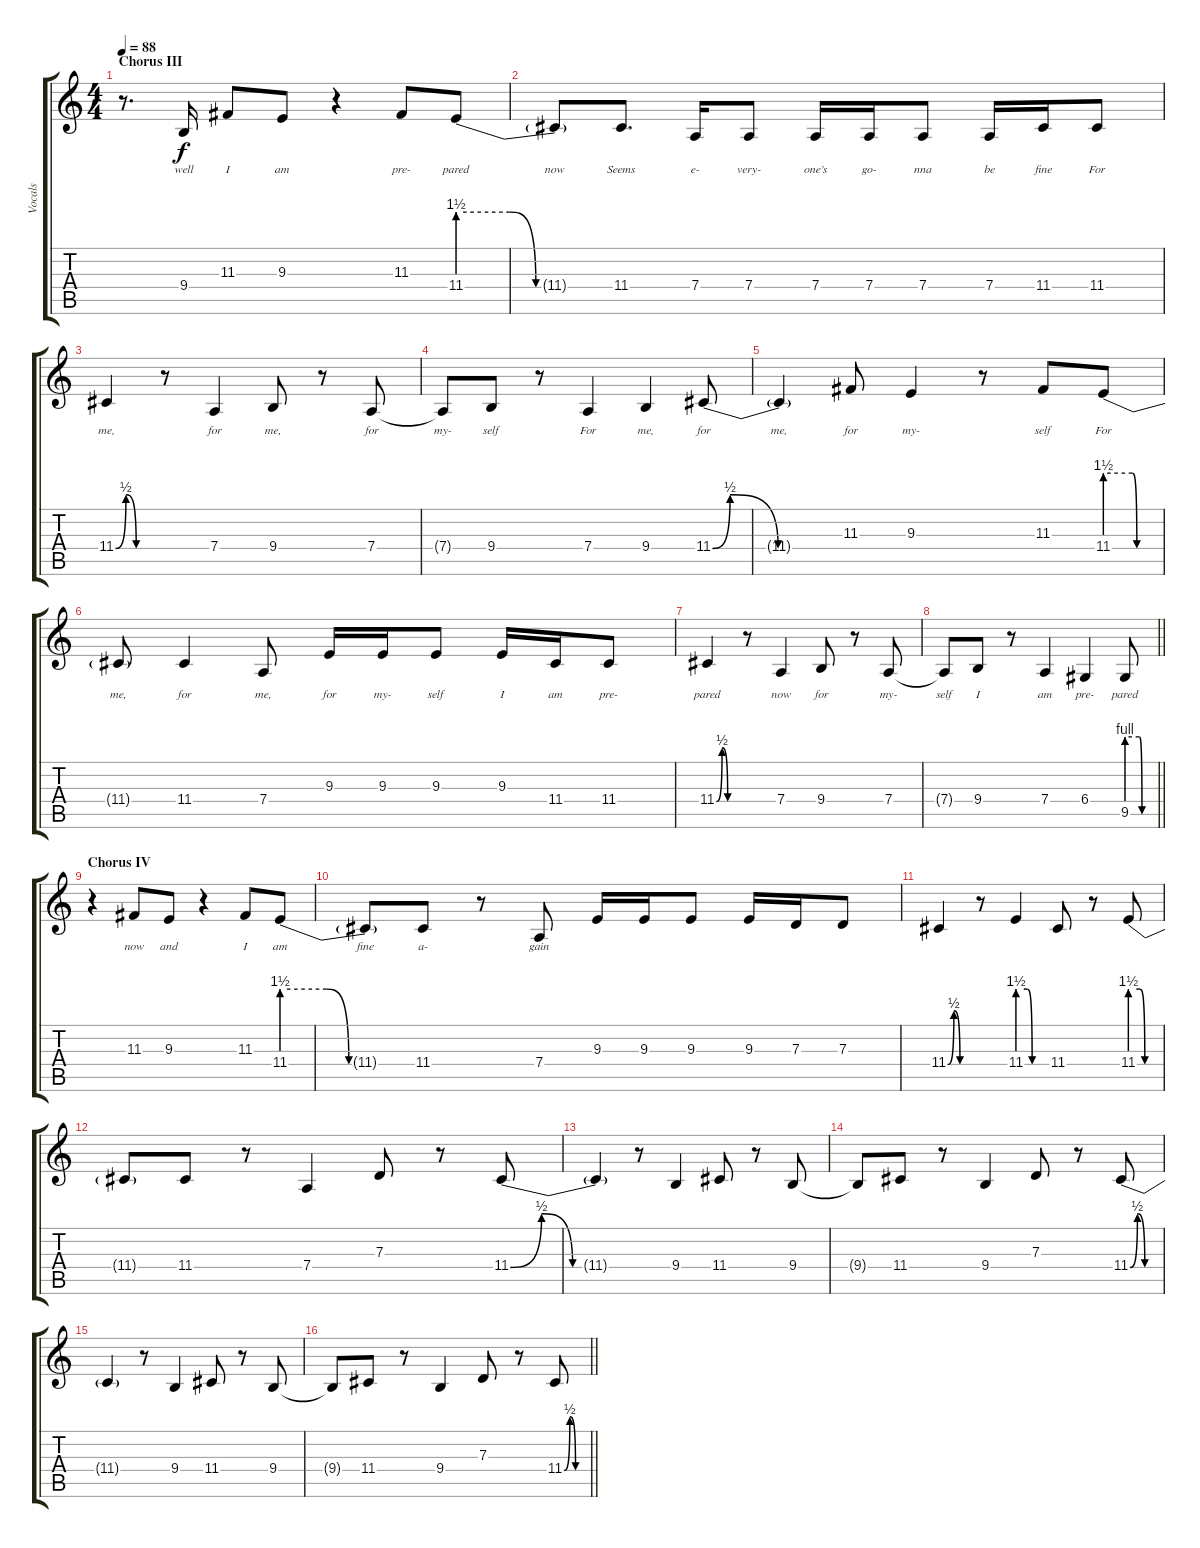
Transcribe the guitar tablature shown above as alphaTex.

\track ("Vocals" "Vocals") {instrument tenorsax}
\staff {score tabs}
\tuning (E4 B3 G3 D3 A2 E2) {hide}
\ts (4 4)
\section ("" "Chorus III")
\tempo 88
\clef g2
\ks c
r.8{d dy f} 9.4.16{lyrics (0 "well") lyrics (1 "") lyrics (2 "") lyrics (3 "") lyrics (4 "")} 11.3.8{lyrics (0 "I") lyrics (1 "") lyrics (2 "") lyrics (3 "") lyrics (4 "")} 9.3.8{lyrics (0 "am") lyrics (1 "") lyrics (2 "") lyrics (3 "") lyrics (4 "")} r.4 11.3.8{lyrics (0 "pre-") lyrics (1 "") lyrics (2 "") lyrics (3 "") lyrics (4 "")} 11.4{be (custom 0 6 20 6 30 0 60 0)}.8{lyrics (0 "pared") lyrics (1 "") lyrics (2 "") lyrics (3 "") lyrics (4 "")} |
11.4{t}.8{lyrics (0 "now") lyrics (1 "") lyrics (2 "") lyrics (3 "") lyrics (4 "")} 11.4.8{d lyrics (0 "Seems") lyrics (1 "") lyrics (2 "") lyrics (3 "") lyrics (4 "")} 7.4.16{lyrics (0 "e-") lyrics (1 "") lyrics (2 "") lyrics (3 "") lyrics (4 "")} 7.4.8{lyrics (0 "very-") lyrics (1 "") lyrics (2 "") lyrics (3 "") lyrics (4 "")} 7.4.16{lyrics (0 "one’s") lyrics (1 "") lyrics (2 "") lyrics (3 "") lyrics (4 "")} 7.4.16{lyrics (0 "go-") lyrics (1 "") lyrics (2 "") lyrics (3 "") lyrics (4 "")} 7.4.8{lyrics (0 "nna") lyrics (1 "") lyrics (2 "") lyrics (3 "") lyrics (4 "")} 7.4.16{lyrics (0 "be") lyrics (1 "") lyrics (2 "") lyrics (3 "") lyrics (4 "")} 11.4.16{lyrics (0 "fine") lyrics (1 "") lyrics (2 "") lyrics (3 "") lyrics (4 "")} 11.4.8{lyrics (0 "For") lyrics (1 "") lyrics (2 "") lyrics (3 "") lyrics (4 "")} |
11.4{be (custom 0 0 15 2 30 0 60 0)}.4{lyrics (0 "me,") lyrics (1 "") lyrics (2 "") lyrics (3 "") lyrics (4 "")} r.8 7.4.4{lyrics (0 "for") lyrics (1 "") lyrics (2 "") lyrics (3 "") lyrics (4 "")} 9.4.8{lyrics (0 "me,") lyrics (1 "") lyrics (2 "") lyrics (3 "") lyrics (4 "")} r.8 7.4.8{lyrics (0 "for") lyrics (1 "") lyrics (2 "") lyrics (3 "") lyrics (4 "")} |
7.4{t}.8{lyrics (0 "my-") lyrics (1 "") lyrics (2 "") lyrics (3 "") lyrics (4 "")} 9.4.8{lyrics (0 "self") lyrics (1 "") lyrics (2 "") lyrics (3 "") lyrics (4 "")} r.8 7.4.4{lyrics (0 "For") lyrics (1 "") lyrics (2 "") lyrics (3 "") lyrics (4 "")} 9.4.4{lyrics (0 "me,") lyrics (1 "") lyrics (2 "") lyrics (3 "") lyrics (4 "")} 11.4{be (custom 0 0 8 2 30 0 60 0)}.8{lyrics (0 "for") lyrics (1 "") lyrics (2 "") lyrics (3 "") lyrics (4 "")} |
11.4{t}.4{lyrics (0 "me,") lyrics (1 "") lyrics (2 "") lyrics (3 "") lyrics (4 "")} 11.3.8{lyrics (0 "for") lyrics (1 "") lyrics (2 "") lyrics (3 "") lyrics (4 "")} 9.3.4{lyrics (0 "my-") lyrics (1 "") lyrics (2 "") lyrics (3 "") lyrics (4 "")} r.8 11.3.8{lyrics (0 "self") lyrics (1 "") lyrics (2 "") lyrics (3 "") lyrics (4 "")} 11.4{be (custom 0 6 30 6 35 0 60 0)}.8{lyrics (0 "For") lyrics (1 "") lyrics (2 "") lyrics (3 "") lyrics (4 "")} |
11.4{t}.8{lyrics (0 "me,") lyrics (1 "") lyrics (2 "") lyrics (3 "") lyrics (4 "")} 11.4.4{lyrics (0 "for") lyrics (1 "") lyrics (2 "") lyrics (3 "") lyrics (4 "")} 7.4.8{lyrics (0 "me,") lyrics (1 "") lyrics (2 "") lyrics (3 "") lyrics (4 "")} 9.3.16{lyrics (0 "for") lyrics (1 "") lyrics (2 "") lyrics (3 "") lyrics (4 "")} 9.3.16{lyrics (0 "my-") lyrics (1 "") lyrics (2 "") lyrics (3 "") lyrics (4 "")} 9.3.8{lyrics (0 "self") lyrics (1 "") lyrics (2 "") lyrics (3 "") lyrics (4 "")} 9.3.16{lyrics (0 "I") lyrics (1 "") lyrics (2 "") lyrics (3 "") lyrics (4 "")} 11.4.16{lyrics (0 "am") lyrics (1 "") lyrics (2 "") lyrics (3 "") lyrics (4 "")} 11.4.8{lyrics (0 "pre-") lyrics (1 "") lyrics (2 "") lyrics (3 "") lyrics (4 "")} |
11.4{be (custom 0 0 15 2 30 0 60 0)}.4{lyrics (0 "pared") lyrics (1 "") lyrics (2 "") lyrics (3 "") lyrics (4 "")} r.8 7.4.4{lyrics (0 "now") lyrics (1 "") lyrics (2 "") lyrics (3 "") lyrics (4 "")} 9.4.8{lyrics (0 "for") lyrics (1 "") lyrics (2 "") lyrics (3 "") lyrics (4 "")} r.8 7.4.8{lyrics (0 "my-") lyrics (1 "") lyrics (2 "") lyrics (3 "") lyrics (4 "")} |
\barLineRight lightlight
7.4{t}.8{lyrics (0 "self") lyrics (1 "") lyrics (2 "") lyrics (3 "") lyrics (4 "")} 9.4.8{lyrics (0 "I") lyrics (1 "") lyrics (2 "") lyrics (3 "") lyrics (4 "")} r.8 7.4.4{lyrics (0 "am") lyrics (1 "") lyrics (2 "") lyrics (3 "") lyrics (4 "")} 6.4.4{lyrics (0 "pre-") lyrics (1 "") lyrics (2 "") lyrics (3 "") lyrics (4 "")} 9.5{be (custom 0 4 27 4 33 0 60 0)}.8{lyrics (0 "pared") lyrics (1 "") lyrics (2 "") lyrics (3 "") lyrics (4 "")} |
\section ("" "Chorus IV")
r.4 11.3.8{lyrics (0 "now") lyrics (1 "") lyrics (2 "") lyrics (3 "") lyrics (4 "")} 9.3.8{lyrics (0 "and") lyrics (1 "") lyrics (2 "") lyrics (3 "") lyrics (4 "")} r.4 11.3.8{lyrics (0 "I") lyrics (1 "") lyrics (2 "") lyrics (3 "") lyrics (4 "")} 11.4{be (custom 0 6 20 6 30 0 60 0)}.8{lyrics (0 "am") lyrics (1 "") lyrics (2 "") lyrics (3 "") lyrics (4 "")} |
11.4{t}.8{lyrics (0 "fine") lyrics (1 "") lyrics (2 "") lyrics (3 "") lyrics (4 "")} 11.4.8{lyrics (0 "a-") lyrics (1 "") lyrics (2 "") lyrics (3 "") lyrics (4 "")} r.8 7.4.8{lyrics (0 "gain") lyrics (1 "") lyrics (2 "") lyrics (3 "") lyrics (4 "")} 9.3.16 9.3.16 9.3.8 9.3.16 7.3.16 7.3.8 |
11.4{be (custom 0 0 15 2 30 0 60 0)}.4 r.8 11.4{be (custom 0 6 20 6 30 0 60 0)}.4 11.4.8 r.8 11.4{be (custom 0 6 20 6 30 0 60 0)}.8 |
11.4{t}.8 11.4.8 r.8 7.4.4 7.3.8 r.8 11.4{be (custom 0 0 15 2 30 0 60 0)}.8 |
11.4{t}.4 r.8 9.4.4 11.4.8 r.8 9.4.8 |
9.4{t}.8 11.4.8 r.8 9.4.4 7.3.8 r.8 11.4{be (custom 0 0 15 2 30 0 60 0)}.8 |
11.4{t}.4 r.8 9.4.4 11.4.8 r.8 9.4.8 |
\barLineRight lightlight
9.4{t}.8 11.4.8 r.8 9.4.4 7.3.8 r.8 11.4{be (custom 0 0 15 2 30 0 60 0)}.8
